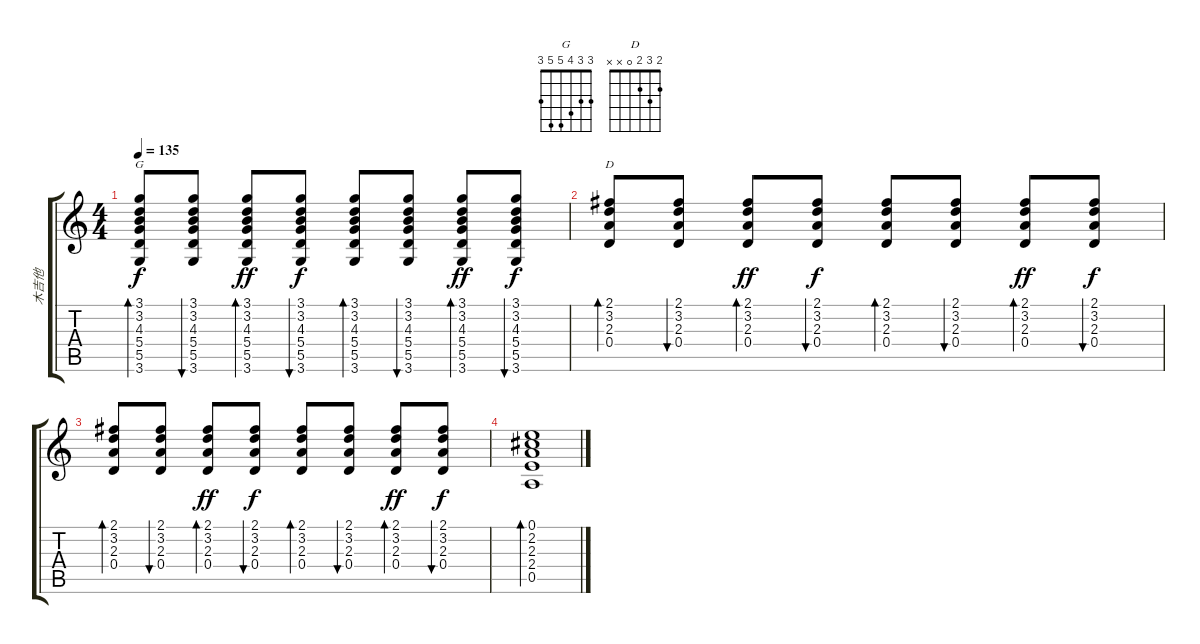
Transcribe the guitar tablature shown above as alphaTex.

\track ("木吉他" "木吉他") {instrument acousticguitarsteel}
\staff {score tabs}
\tuning (E4 B3 G3 D3 A2 E2) {hide}
\chord ("G" 3 3 4 5 5 3)
\chord ("D" 2 3 2 0 x x)
\ts (4 4)
\tempo 135
\clef g2
\ks c
(3.1 3.2 4.3 5.4 5.5 3.6).8{bd 60 ch "G" dy f} (3.1 3.2 4.3 5.4 5.5 3.6).8{bu 60} (3.1 3.2 4.3 5.4 5.5 3.6).8{bd 60 dy ff} (3.1 3.2 4.3 5.4 5.5 3.6).8{bu 60 dy f} (3.1 3.2 4.3 5.4 5.5 3.6).8{bd 60} (3.1 3.2 4.3 5.4 5.5 3.6).8{bu 60} (3.1 3.2 4.3 5.4 5.5 3.6).8{bd 60 dy ff} (3.1 3.2 4.3 5.4 5.5 3.6).8{bu 60 dy f} |
(2.1 3.2 2.3 0.4).8{bd 30 ch "D"} (2.1 3.2 2.3 0.4).8{bu 60} (2.1 3.2 2.3 0.4).8{bd 60 dy ff} (2.1 3.2 2.3 0.4).8{bu 60 dy f} (2.1 3.2 2.3 0.4).8{bd 60} (2.1 3.2 2.3 0.4).8{bu 60} (2.1 3.2 2.3 0.4).8{bd 60 dy ff} (2.1 3.2 2.3 0.4).8{bu 60 dy f} |
(2.1 3.2 2.3 0.4).8{bd 30} (2.1 3.2 2.3 0.4).8{bu 60} (2.1 3.2 2.3 0.4).8{bd 60 dy ff} (2.1 3.2 2.3 0.4).8{bu 60 dy f} (2.1 3.2 2.3 0.4).8{bd 60} (2.1 3.2 2.3 0.4).8{bu 60} (2.1 3.2 2.3 0.4).8{bd 60 dy ff} (2.1 3.2 2.3 0.4).8{bu 60 dy f} |
(0.1 2.2 2.3 2.4 0.5).1{bd 480}
